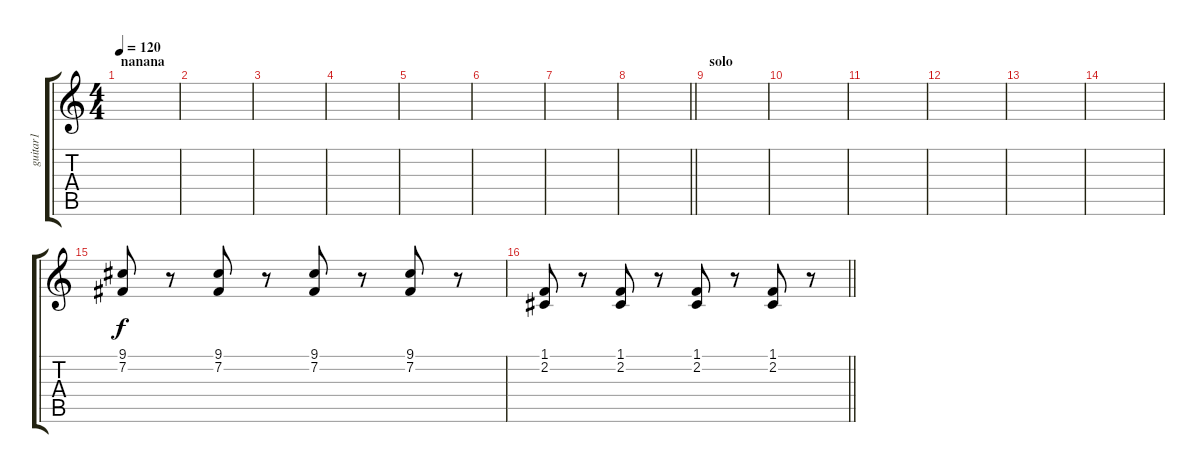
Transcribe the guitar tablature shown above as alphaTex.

\track ("guitar1" "guitar1") {instrument pizzicatostrings}
\staff {score tabs}
\tuning (E4 B3 G3 D3 A2 E2) {hide}
\ts (4 4)
\section ("" "nanana")
\tempo 120
\clef g2
\ks c
|
|
|
|
|
|
|
\barLineRight lightlight
|
\section ("" "solo")
|
|
|
|
|
|
(9.1 7.2).8 r.8 (9.1 7.2).8 r.8 (9.1 7.2).8 r.8 (9.1 7.2).8 r.8 |
\barLineRight lightlight
(1.1 2.2).8 r.8 (1.1 2.2).8 r.8 (1.1 2.2).8 r.8 (1.1 2.2).8 r.8
